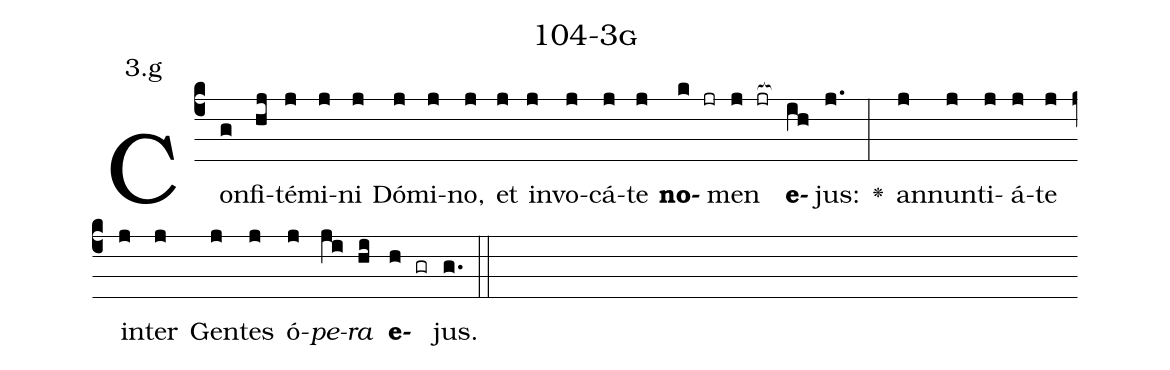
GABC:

name: 104-3g;
annotation: 3.g;
%%
(c4)Con(g)fi(hj)té(j)mi(j)ni(j) Dó(j)mi(j)no,(j) et(j) in(j)vo(j)cá(j)te(j) <b>no</b>(k jr)men(j jr[ocb:1{]) <b>e</b>(ih[ocb:0}])jus:(j.) <v>\greheightstar</v>(:) an(j)nun(j)ti(j)á(j)te(j) in(j)ter(j) Gen(j)tes(j) ó(j)<i>pe</i>(ji)<i>ra</i>(hi) <b>e</b>(h gr)jus.(g.) (::)


%E(j) u(j) o(ji) u(hi) a(h) e.(g.) (::)
